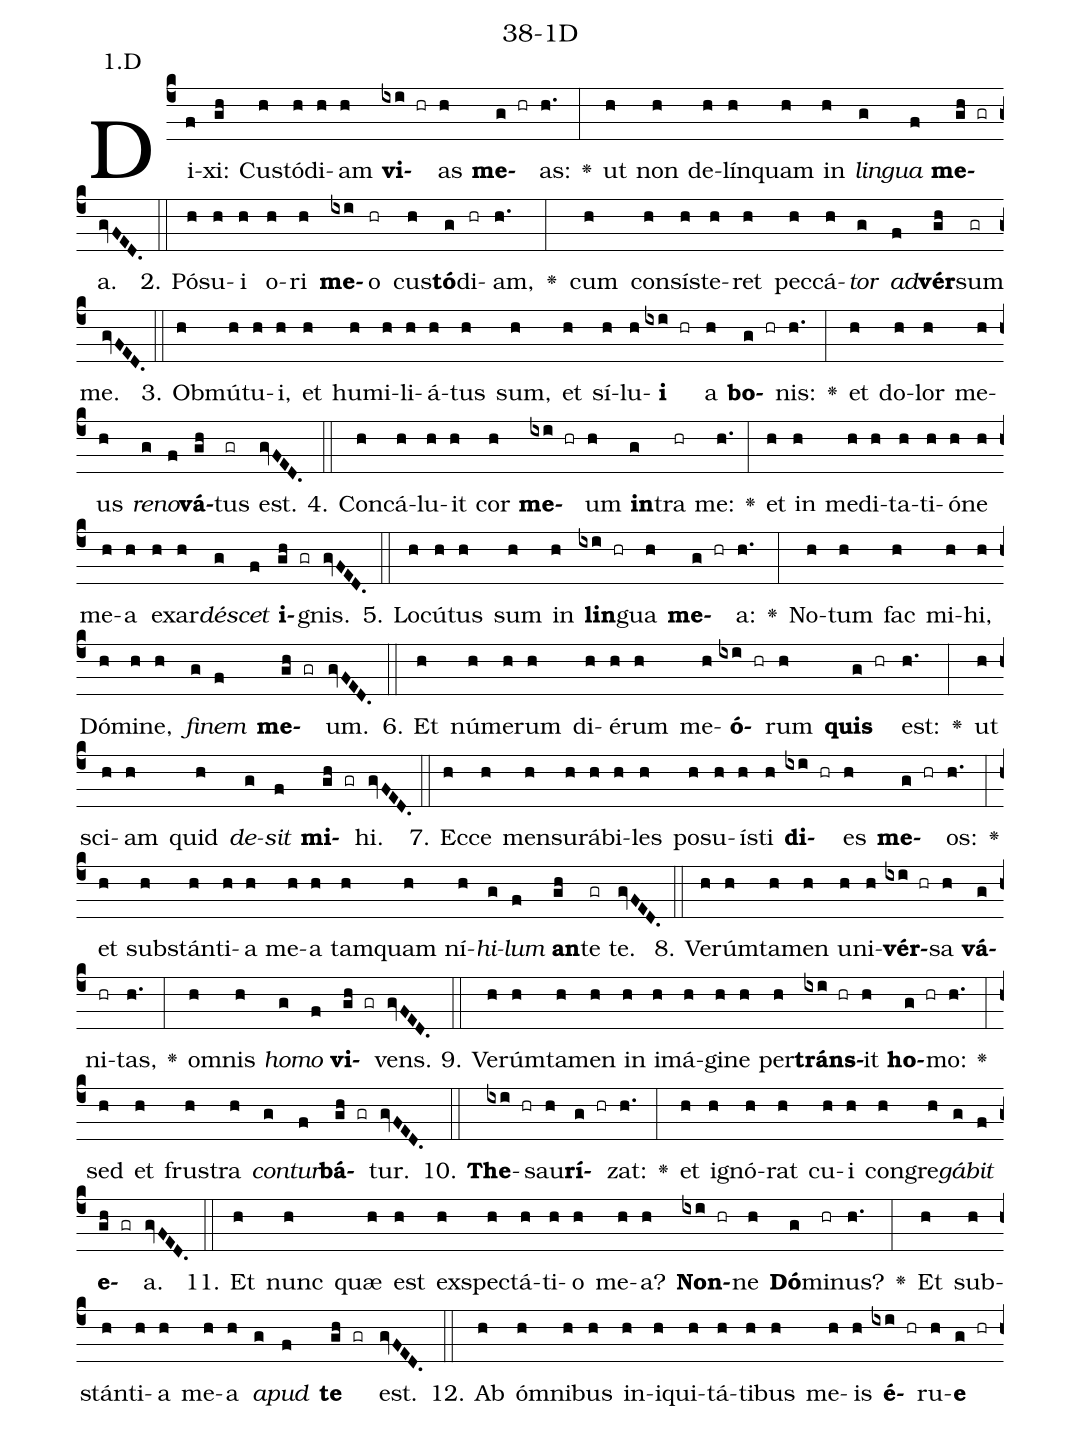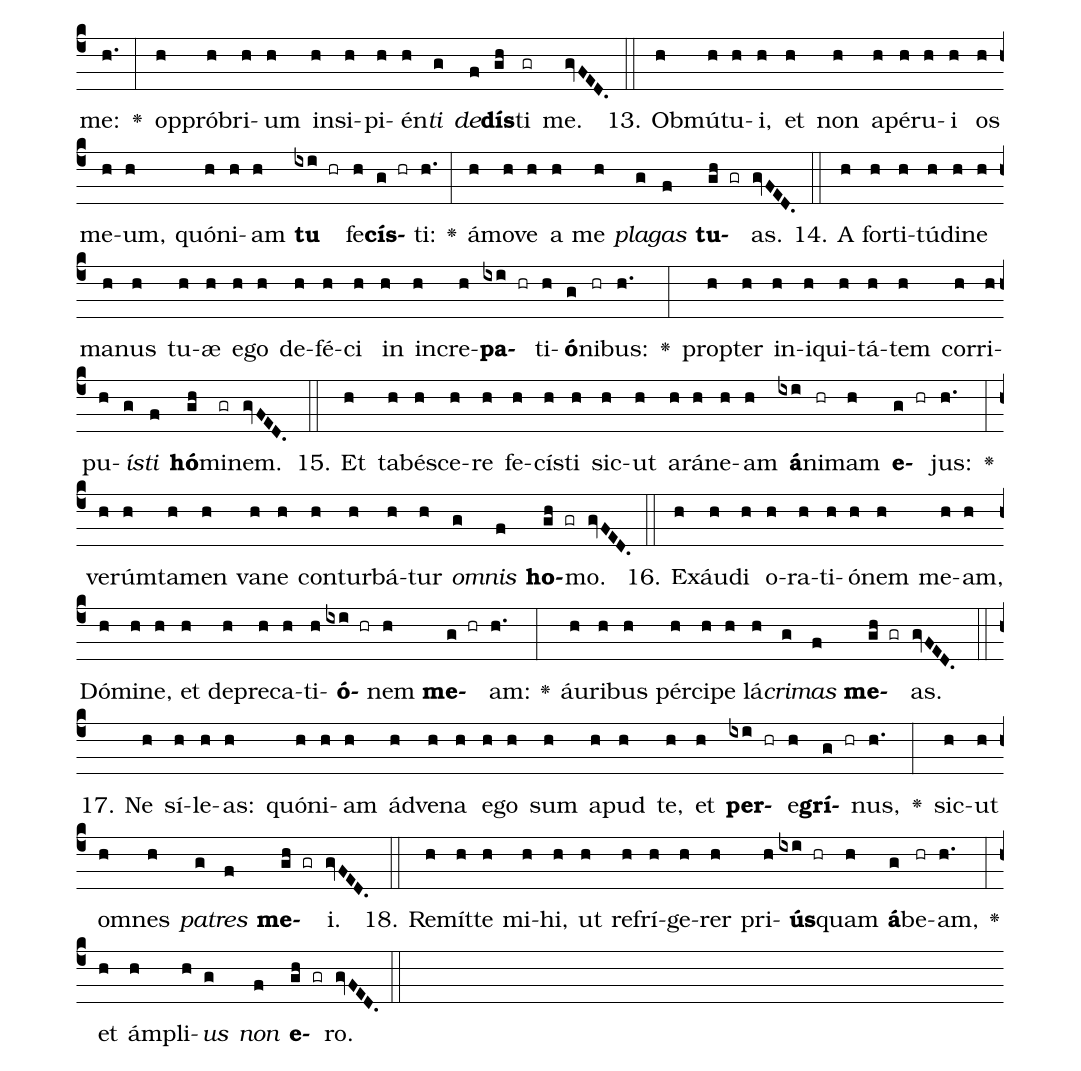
name: 38-1D;
annotation: 1.D;
%%
(c4)Di(f)xi:(gh) Cus(h)tó(h)di(h)am(h) <b>vi</b>(ixi hr)as(h) <b>me</b>(g hr)as:(h.) <v>\greheightstar</v>(:) ut(h) non(h) de(h)lín(h)quam(h) in(h) <i>lin</i>(g)<i>gua</i>(f) <b>me</b>(gh gr)a.(gvFED.) (::)
2. Pó(h)su(h)i(h) o(h)ri(h) <b>me</b>(ixi)o(hr) cus(h)<b>tó</b>(g)di(hr)am,(h.) <v>\greheightstar</v>(:) cum(h) con(h)sís(h)te(h)ret(h) pec(h)cá(h)<i>tor</i>(g) <i>ad</i>(f)<b>vér</b>(gh)sum(gr) me.(gvFED.) (::)
3. Ob(h)mú(h)tu(h)i,(h) et(h) hu(h)mi(h)li(h)á(h)tus(h) sum,(h) et(h) sí(h)lu(h)<b>i</b>(ixi hr) a(h) <b>bo</b>(g hr)nis:(h.) <v>\greheightstar</v>(:) et(h) do(h)lor(h) me(h)us(h) <i>re</i>(g)<i>no</i>(f)<b>vá</b>(gh)tus(gr) est.(gvFED.) (::)
4. Con(h)cá(h)lu(h)it(h) cor(h) <b>me</b>(ixi hr)um(h) <b>in</b>(g)tra(hr) me:(h.) <v>\greheightstar</v>(:) et(h) in(h) me(h)di(h)ta(h)ti(h)ó(h)ne(h) me(h)a(h) ex(h)ar(h)<i>dé</i>(g)<i>scet</i>(f) <b>i</b>(gh gr)gnis.(gvFED.) (::)
5. Lo(h)cú(h)tus(h) sum(h) in(h) <b>lin</b>(ixi hr)gua(h) <b>me</b>(g hr)a:(h.) <v>\greheightstar</v>(:) No(h)tum(h) fac(h) mi(h)hi,(h) Dó(h)mi(h)ne,(h) <i>fi</i>(g)<i>nem</i>(f) <b>me</b>(gh gr)um.(gvFED.) (::)
6. Et(h) nú(h)me(h)rum(h) di(h)é(h)rum(h) me(h)<b>ó</b>(ixi hr)rum(h) <b>quis</b>(g hr) est:(h.) <v>\greheightstar</v>(:) ut(h) sci(h)am(h) quid(h) <i>de</i>(g)<i>sit</i>(f) <b>mi</b>(gh gr)hi.(gvFED.) (::)
7. Ec(h)ce(h) men(h)su(h)rá(h)bi(h)les(h) po(h)su(h)ís(h)ti(h) <b>di</b>(ixi hr)es(h) <b>me</b>(g hr)os:(h.) <v>\greheightstar</v>(:) et(h) sub(h)stán(h)ti(h)a(h) me(h)a(h) tam(h)quam(h) ní(h)<i>hi</i>(g)<i>lum</i>(f) <b>an</b>(gh)te(gr) te.(gvFED.) (::)
8. Ve(h)rúm(h)ta(h)men(h) u(h)ni(h)<b>vér</b>(ixi hr)sa(h) <b>vá</b>(g)ni(hr)tas,(h.) <v>\greheightstar</v>(:) om(h)nis(h) <i>ho</i>(g)<i>mo</i>(f) <b>vi</b>(gh gr)vens.(gvFED.) (::)
9. Ve(h)rúm(h)ta(h)men(h) in(h) i(h)má(h)gi(h)ne(h) per(h)<b>tráns</b>(ixi hr)it(h) <b>ho</b>(g hr)mo:(h.) <v>\greheightstar</v>(:) sed(h) et(h) frus(h)tra(h) <i>con</i>(g)<i>tur</i>(f)<b>bá</b>(gh gr)tur.(gvFED.) (::)
10. <b>The</b>(ixi hr)sau(h)<b>rí</b>(g hr)zat:(h.) <v>\greheightstar</v>(:) et(h) i(h)gnó(h)rat(h) cu(h)i(h) con(h)gre(h)<i>gá</i>(g)<i>bit</i>(f) <b>e</b>(gh gr)a.(gvFED.) (::)
11. Et(h) nunc(h) quæ(h) est(h) ex(h)spec(h)tá(h)ti(h)o(h) me(h)a?(h) <b>Non</b>(ixi hr)ne(h) <b>Dó</b>(g)mi(hr)nus?(h.) <v>\greheightstar</v>(:) Et(h) sub(h)stán(h)ti(h)a(h) me(h)a(h) <i>a</i>(g)<i>pud</i>(f) <b>te</b>(gh gr) est.(gvFED.) (::)
12. Ab(h) óm(h)ni(h)bus(h) in(h)i(h)qui(h)tá(h)ti(h)bus(h) me(h)is(h) <b>é</b>(ixi hr)ru(h)<b>e</b>(g hr) me:(h.) <v>\greheightstar</v>(:) op(h)pró(h)bri(h)um(h) in(h)si(h)pi(h)én(h)<i>ti</i>(g) <i>de</i>(f)<b>dís</b>(gh)ti(gr) me.(gvFED.) (::)
13. Ob(h)mú(h)tu(h)i,(h) et(h) non(h) a(h)pé(h)ru(h)i(h) os(h) me(h)um,(h) quón(h)i(h)am(h) <b>tu</b>(ixi hr) fe(h)<b>cís</b>(g hr)ti:(h.) <v>\greheightstar</v>(:) á(h)mo(h)ve(h) a(h) me(h) <i>pla</i>(g)<i>gas</i>(f) <b>tu</b>(gh gr)as.(gvFED.) (::)
14. A(h) for(h)ti(h)tú(h)di(h)ne(h) ma(h)nus(h) tu(h)æ(h) e(h)go(h) de(h)fé(h)ci(h) in(h) in(h)cre(h)<b>pa</b>(ixi hr)ti(h)<b>ó</b>(g)ni(hr)bus:(h.) <v>\greheightstar</v>(:) prop(h)ter(h) in(h)i(h)qui(h)tá(h)tem(h) cor(h)ri(h)pu(h)<i>ís</i>(g)<i>ti</i>(f) <b>hó</b>(gh)mi(gr)nem.(gvFED.) (::)
15. Et(h) ta(h)bé(h)sce(h)re(h) fe(h)cís(h)ti(h) sic(h)ut(h) a(h)rá(h)ne(h)am(h) <b>á</b>(ixi)ni(hr)mam(h) <b>e</b>(g hr)jus:(h.) <v>\greheightstar</v>(:) ve(h)rúm(h)ta(h)men(h) va(h)ne(h) con(h)tur(h)bá(h)tur(h) <i>om</i>(g)<i>nis</i>(f) <b>ho</b>(gh gr)mo.(gvFED.) (::)
16. Ex(h)áu(h)di(h) o(h)ra(h)ti(h)ó(h)nem(h) me(h)am,(h) Dó(h)mi(h)ne,(h) et(h) de(h)pre(h)ca(h)ti(h)<b>ó</b>(ixi hr)nem(h) <b>me</b>(g hr)am:(h.) <v>\greheightstar</v>(:) áu(h)ri(h)bus(h) pér(h)ci(h)pe(h) lá(h)<i>cri</i>(g)<i>mas</i>(f) <b>me</b>(gh gr)as.(gvFED.) (::)
17. Ne(h) sí(h)le(h)as:(h) quón(h)i(h)am(h) ád(h)ve(h)na(h) e(h)go(h) sum(h) a(h)pud(h) te,(h) et(h) <b>per</b>(ixi hr)e(h)<b>grí</b>(g hr)nus,(h.) <v>\greheightstar</v>(:) sic(h)ut(h) om(h)nes(h) <i>pa</i>(g)<i>tres</i>(f) <b>me</b>(gh gr)i.(gvFED.) (::)
18. Re(h)mít(h)te(h) mi(h)hi,(h) ut(h) re(h)frí(h)ge(h)rer(h) pri(h)<b>ús</b>(ixi hr)quam(h) <b>á</b>(g)be(hr)am,(h.) <v>\greheightstar</v>(:) et(h) ám(h)pli(h)<i>us</i>(g) <i>non</i>(f) <b>e</b>(gh gr)ro.(gvFED.) (::)
